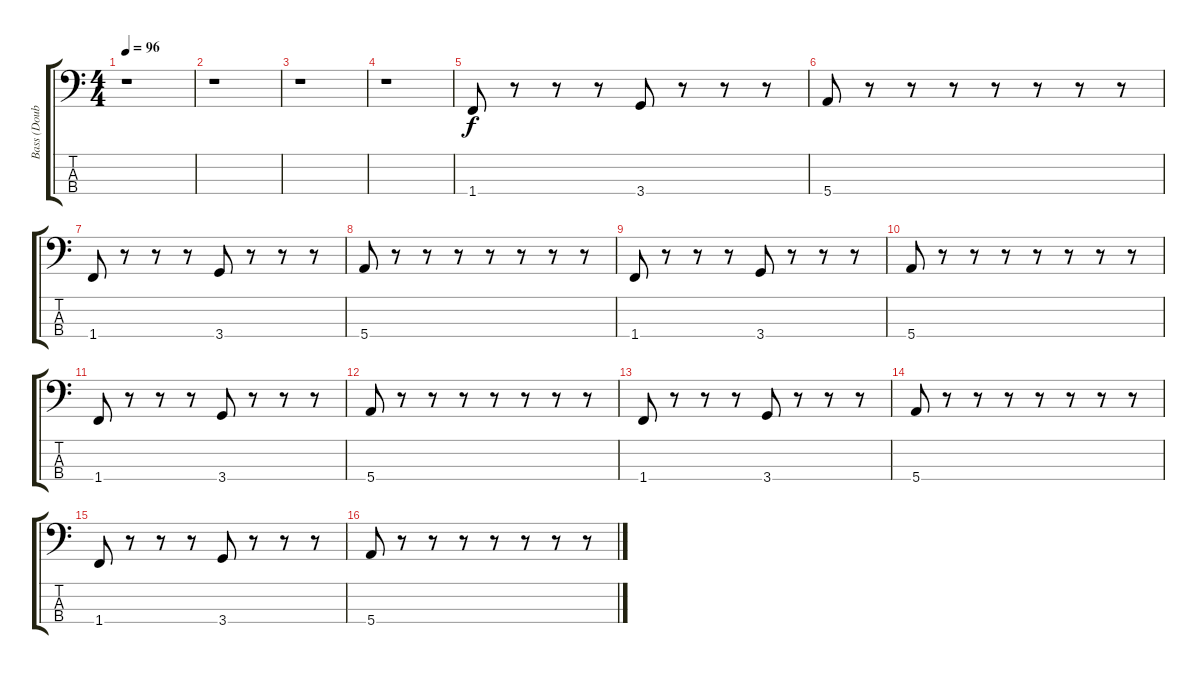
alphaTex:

\track ("Bass (Double)" "Bass (Doub") {instrument electricbasspick}
\staff {score tabs}
\tuning (G2 D2 A1 E1) {hide}
\ts (4 4)
\tempo 96
\clef f4
\ks c
r.1{dy f} |
r.1 |
r.1 |
r.1 |
1.4.8 r.8 r.8 r.8 3.4.8 r.8 r.8 r.8 |
5.4.8 r.8 r.8 r.8 r.8 r.8 r.8 r.8 |
1.4.8 r.8 r.8 r.8 3.4.8 r.8 r.8 r.8 |
5.4.8 r.8 r.8 r.8 r.8 r.8 r.8 r.8 |
1.4.8 r.8 r.8 r.8 3.4.8 r.8 r.8 r.8 |
5.4.8 r.8 r.8 r.8 r.8 r.8 r.8 r.8 |
1.4.8 r.8 r.8 r.8 3.4.8 r.8 r.8 r.8 |
5.4.8 r.8 r.8 r.8 r.8 r.8 r.8 r.8 |
1.4.8 r.8 r.8 r.8 3.4.8 r.8 r.8 r.8 |
5.4.8 r.8 r.8 r.8 r.8 r.8 r.8 r.8 |
1.4.8 r.8 r.8 r.8 3.4.8 r.8 r.8 r.8 |
5.4.8 r.8 r.8 r.8 r.8 r.8 r.8 r.8
